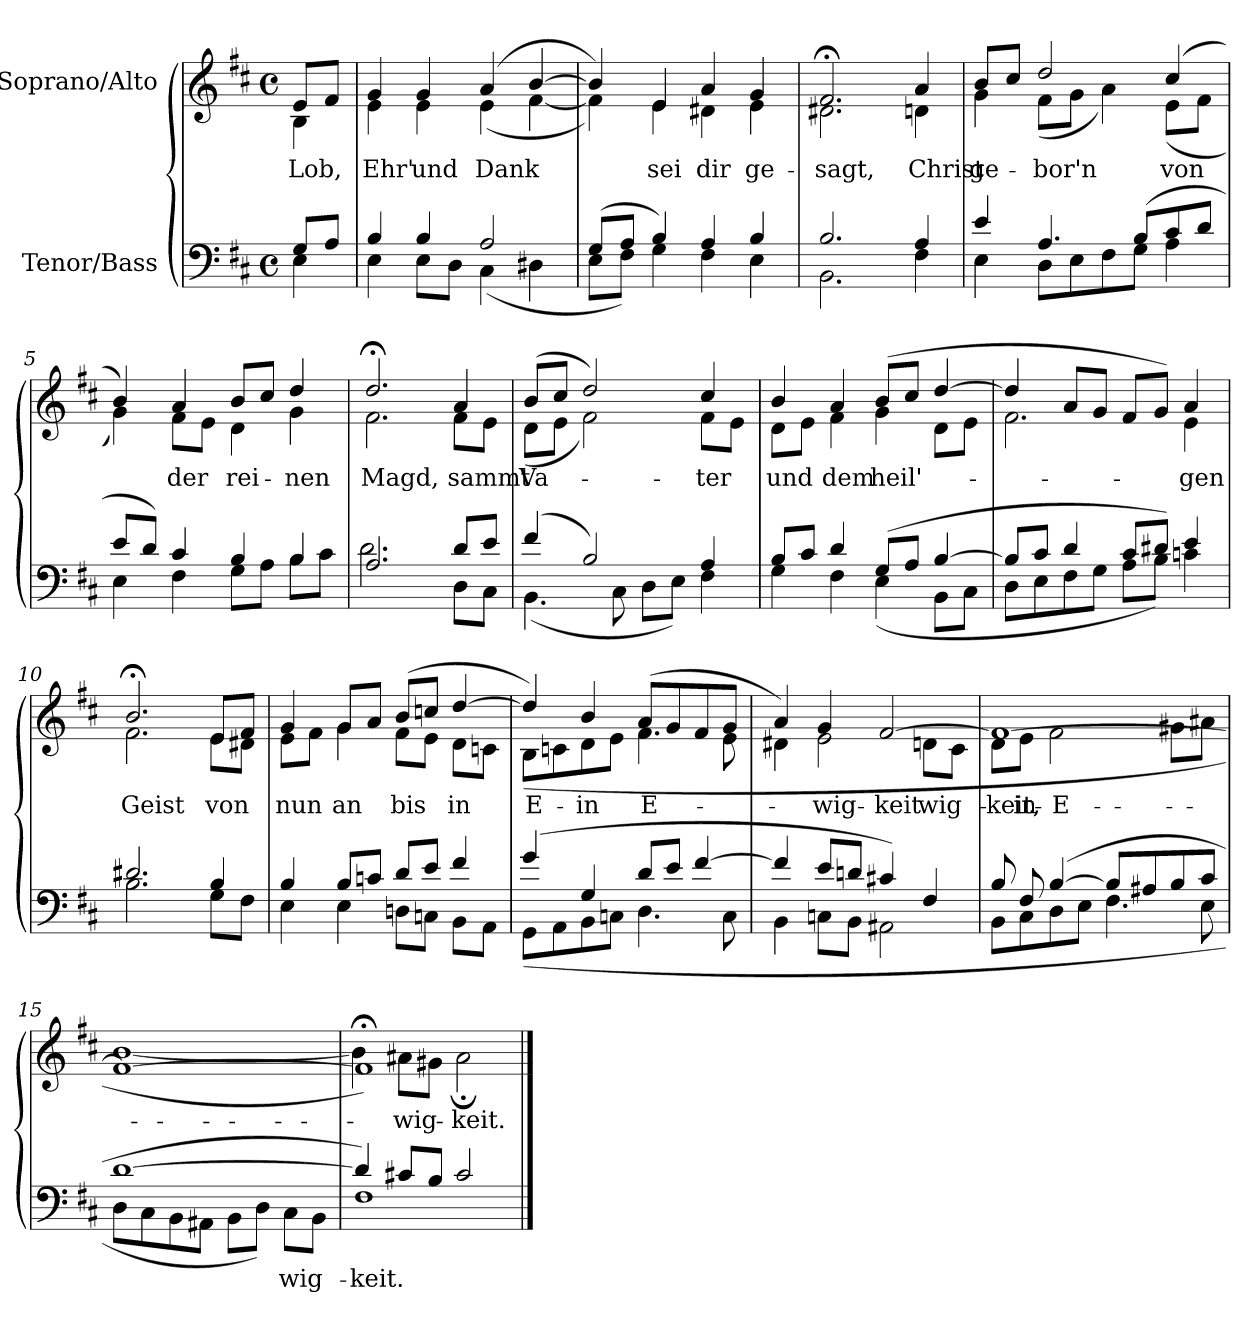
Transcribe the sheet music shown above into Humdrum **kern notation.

**kern	**text	**kern	**text
*part2	*part2	*part1	*part1
*staff2	*staff2	*staff1	*staff1
*I"Tenor/Bass	*	*I"Soprano/Alto	*
*clefF4	*	*clefG2	*
*k[f#c#]	*	*k[f#c#]	*
*M4/4	*	*M4/4	*
*met(c)	*	*met(c)	*
=	=	=	=
*^	*	*	*
!	!	!	!	!LO:LY:b
*	*	*	*^	*
8G/L	4E\	.	8e/L	4B\	Lob,
8A/J	.	.	8f#/J	.	.
=1	=1	=1	=1	=1	=1
!	!	!	!	!	!LO:LY:b
4B/	4E\	.	4g/	4e\	Ehr'
!	!	!	!	!	!LO:LY:b
4B/	8E\L	.	4g/	4e\	und
.	8D\J	.	.	.	.
!	!	!	!	!	!LO:LY:b
2A/	(4C#\	.	(4a/	(4e\	Dank
.	4D#X\	.	[4b/	[4f#\	.
=2	=2	=2	=2	=2	=2
(8G/L	8E\L	.	4b/])	4f#\])	.
8A/J	8F#\J)	.	.	.	.
!	!	!	!	!	!LO:LY:b
4B/)	4G\	.	4e/	4e\	sei
!	!	!	!	!	!LO:LY:b
4A/	4F#\	.	4a/	4d#X\	dir
!	!	!	!	!	!LO:LY:b
4B/	4E\	.	4g/	4e\	ge-
=3	=3	=3	=3	=3	=3
!	!	!	!	!	!LO:LY:b
2.B/	2.BB\	.	2.f#;</	2.d#X\	-sagt,
!	!	!	!	!	!LO:LY:b
4A/	4F#\	.	4a/	4dn\	Christ
=4	=4	=4	=4	=4	=4
!	!	!	!	!	!LO:LY:b
4e/	4E\	.	8b/L	4g\	ge-
.	.	.	8cc#/J	.	.
!	!	!	!	!	!LO:LY:b
4.A/	8D\L	.	2dd/	(8f#\L	-bor'n
.	8E\	.	.	8g\J	.
.	8F#\	.	.	4a\)	.
(8B/L	8G\J	.	.	.	.
!	!	!	!	!	!LO:LY:b
8c#/	4A\	.	(4cc#/	(8e\L	von
8d/J	.	.	.	8f#\J	.
!!LO:LB:g=z	!!
=5	=5	=5	=5	=5	=5
8e/L	4E\	.	4b/)	4g\)	.
8d/J)	.	.	.	.	.
!	!	!	!	!	!LO:LY:b
4c#/	4F#\	.	4a/	8f#\L	der
.	.	.	.	8e\J	.
!	!	!	!	!	!LO:LY:b
4B/	8G\L	.	8b/L	4d\	rei-
.	8A\J	.	8cc#/J	.	.
!	!	!	!	!	!LO:LY:b
4B/	8B\L	.	4dd/	4g\	-nen
.	8c#\J	.	.	.	.
=6	=6	=6	=6	=6	=6
!	!	!	!	!	!LO:LY:b
2.A/	2.d\	.	2.dd;</	2.f#\	Magd,
!	!	!	!	!	!LO:LY:b
8d/L	8D\L	.	4a/	8f#\L	sammt
8e/J	8C#\J	.	.	8e\J	.
=7	=7	=7	=7	=7	=7
!	!	!	!	!	!LO:LY:b
(4f#/	(4.BB\	.	(8b/L	(8d\L	Va-
.	.	.	8cc#/J	8e\J	.
2B/)	.	.	2dd/)	2f#\)	.
.	8C#\	.	.	.	.
.	8D\L	.	.	.	.
.	8E\J)	.	.	.	.
!	!	!	!	!	!LO:LY:b
4A/	4F#\	.	4cc#/	8f#\L	-ter
.	.	.	.	8e\J	.
=8	=8	=8	=8	=8	=8
!	!	!	!	!	!LO:LY:b
8B/L	4G\	.	4b/	8d\L	und
8c#/J	.	.	.	8e\J	.
!	!	!	!	!	!LO:LY:b
4d/	4F#\	.	4a/	4f#\	dem
!	!	!	!	!	!LO:LY:b
(8G/L	(4E\	.	(8b/L	4g\	heil'-
8A/J	.	.	8cc#/J	.	.
[4B/	8BB\L	.	[4dd/	8d\L	.
.	8C#\J	.	.	8e\J	.
!!LO:LB:g=z	!!
=9	=9	=9	=9	=9	=9
8B/L]	8D\L	.	4dd/]	2.f#\	.
8c#/J	8E\	.	.	.	.
4d/	8F#\	.	8a/L	.	.
.	8G\J	.	8g/J	.	.
8c#/L	8A\L	.	8f#/L	.	.
8d#X/J)	8B\J)	.	8g/J)	.	.
!	!	!	!	!	!LO:LY:b
4e/	4cn\	.	4a/	4e\	-gen
=10	=10	=10	=10	=10	=10
!	!	!	!	!	!LO:LY:b
2.d#X/	2.B\	.	2.b;</	2.f#\	Geist
!	!	!	!	!	!LO:LY:b
4B/	8G\L	.	8e/L	8e\L	von
.	8F#\J	.	8f#/J	8d#X\J	.
=11	=11	=11	=11	=11	=11
!	!	!	!	!	!LO:LY:b
4B/	4E\	.	4g/	8e\L	nun
.	.	.	.	8f#\J	.
!	!	!	!	!	!LO:LY:b
8B/L	4E\	.	8g/L	4g\	an
8cn/J	.	.	8a/J	.	.
!	!	!	!	!	!LO:LY:b
8d/L	8Dn\L	.	(8b/L	8f#\L	bis
8e/J	8Cn\J	.	8ccn/J	8e\J	.
!	!	!	!	!	!LO:LY:b
4f#/	8BB\L	.	[4dd/	8d\L	in
.	8AA\J	.	.	8cn\J	.
=12	=12	=12	=12	=12	=12
!	!	!	!	!	!LO:LY:b
(4g/	(8GG\L	.	4dd/])	(8B\L	E-
.	8AA\	.	.	8cn\	.
!	!	!	!	!	!LO:LY:a
4G/	8BB\	.	4b/	8d\	in
.	8Cn\J	.	.	8e\J	.
!	!	!	!	!	!LO:LY:a
8d/L	4.D\	.	(8a/L	4.f#\	E-
8e/J	.	.	8g/	.	.
[4f#/	.	.	8f#/	.	.
.	8C\	.	8g/J	8e\	.
!!LO:LB:g=z	!!
=13	=13	=13	=13	=13	=13
4f#/]	4BB\	.	4a/)	4d#X\	.
!	!	!	!	!	!LO:LY:a
8e/L	8Cn\L	.	4g/	2e\	-wig-
8dn/J	8BB\J	.	.	.	.
!	!	!	!	!	!LO:LY:a
4c#X/)	2AA#X\	.	[2f#/	.	-keit
!	!	!	!	!	!LO:LY:b
4F#/	.	.	.	8dn\L	-wig-
.	.	.	.	8c#\J	.
=14	=14	=14	=14	=14	=14
!	!	!	!	!	!LO:LY:b
8B/	8BB\L	.	1f#_	8d\L	-keit,-
!	!	!	!	!	!LO:LY:b
8F#/	8C#\	.	.	8e\J	-in-
!	!	!	!	!	!LO:LY:b
([4B/	8D\	.	.	2f#\	-E-
.	8E\J	.	.	.	.
8B/L]	4.F#\	.	.	.	.
8A#X/	.	.	.	.	.
8B/	.	.	.	8g#X\L	.
8c#/J	8E\	.	.	8a#X\J	.
=15	=15	=15	=15	=15	=15
[1d	8D\L	.	1f#_	[>1b	.
.	8C#\	.	.	.	.
.	8BB\	.	.	.	.
.	8AA#X\J	.	.	.	.
.	8BB\L	.	.	.	.
.	8D\J)	.	.	.	.
!	!	!LO:LY:b	!	!	!
.	8C#\L	wig-	.	.	.
.	8BB\J	.	.	.	.
=16	=16	=16	=16	=16	=16
!	!	!LO:LY:b	!	!	!
4d/])	1F#	-keit.	1f#;<])	4b\]	.
!	!	!	!	!	!LO:LY:b
8c#X/L	.	.	.	8a#X\L	-wig-
8B/J	.	.	.	8g#X\J	.
!	!	!	!	!	!LO:LY:b
2c#/	.	.	.	2a#;\	-keit.
*v	*v	*	*	*	*
*	*	*v	*v	*
==	==	==	==
*-	*-	*-	*-
